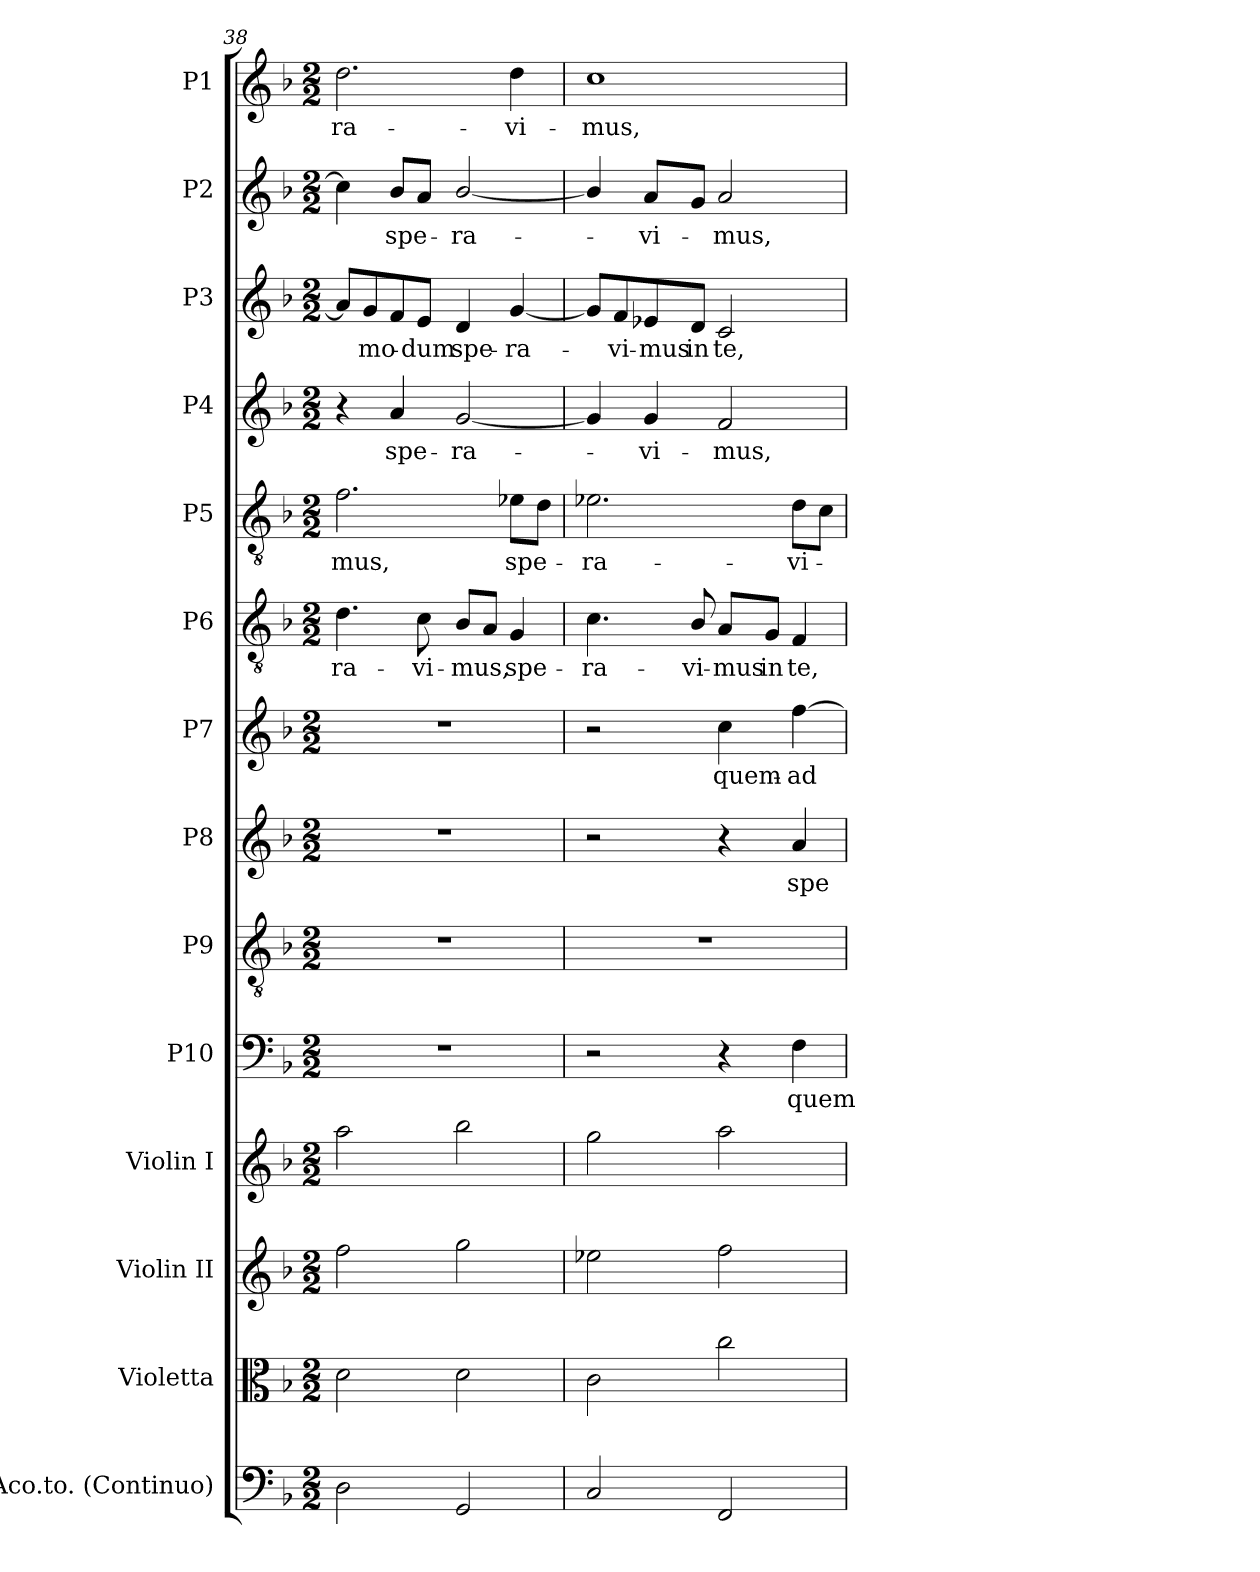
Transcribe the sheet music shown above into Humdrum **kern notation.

**kern	**kern	**kern	**kern	**kern	**text	**kern	**kern	**text	**kern	**text	**kern	**text	**kern	**text	**kern	**text	**kern	**text	**kern	**text	**kern	**text
*part14	*part13	*part12	*part11	*part10	*part10	*part9	*part8	*part8	*part7	*part7	*part6	*part6	*part5	*part5	*part4	*part4	*part3	*part3	*part2	*part2	*part1	*part1
*staff14	*staff13	*staff12	*staff11	*staff10	*staff10	*staff9	*staff8	*staff8	*staff7	*staff7	*staff6	*staff6	*staff5	*staff5	*staff4	*staff4	*staff3	*staff3	*staff2	*staff2	*staff1	*staff1
*I"Aco.to. (Continuo)	*I"Violetta	*I"Violin II	*I"Violin I	*I"P10	*	*I"P9	*I"P8	*	*I"P7	*	*I"P6	*	*I"P5	*	*I"P4	*	*I"P3	*	*I"P2	*	*I"P1	*
*I'Cont.	*I'Vla.	*I'Vln. II	*I'Vln. I	*	*	*	*	*	*	*	*	*	*	*	*	*	*	*	*	*	*	*
!!LO:PB:g=z
*clefF4	*clefC3	*clefG2	*clefG2	*clefF4	*	*clefGv2	*clefG2	*	*clefG2	*	*clefGv2	*	*clefGv2	*	*clefG2	*	*clefG2	*	*clefG2	*	*clefG2	*
*	*	*	*	*	*	*ITrd7c12	*	*	*	*	*ITrd7c12	*	*ITrd7c12	*	*	*	*	*	*	*	*	*
*k[b-]	*k[b-]	*k[b-]	*k[b-]	*k[b-]	*	*k[b-]	*k[b-]	*	*k[b-]	*	*k[b-]	*	*k[b-]	*	*k[b-]	*	*k[b-]	*	*k[b-]	*	*k[b-]	*
*F:	*F:	*F:	*F:	*F:	*	*F:	*F:	*	*F:	*	*F:	*	*F:	*	*F:	*	*F:	*	*F:	*	*F:	*
*M2/2	*M2/2	*M2/2	*M2/2	*M2/2	*	*M2/2	*M2/2	*	*M2/2	*	*M2/2	*	*M2/2	*	*M2/2	*	*M2/2	*	*M2/2	*	*M2/2	*
=38	=38	=38	=38	=38	=38	=38	=38	=38	=38	=38	=38	=38	=38	=38	=38	=38	=38	=38	=38	=38	=38	=38
!	!	!	!	!	!	!	!	!	!	!	!	!LO:LY:b:color=#000000	!	!	!	!	!	!	!	!	!	!
!	!	!	!	!	!	!	!	!	!	!	!	!	!	!LO:LY:b:color=#000000	!	!	!	!	!	!	!	!
!	!	!	!	!	!	!	!	!	!	!	!	!	!	!	!	!	!	!	!	!	!	!LO:LY:b:color=#000000
2Di\	2di\	2ffi\	2aai\	1r	.	1r	1r	.	1r	.	4.Di\	-ra-	2.Fi\	-mus,	4r	.	8ai/L]	.	4cci\]	.	2.ddi\	-ra-
!	!	!	!	!	!	!	!	!	!	!	!	!	!	!	!	!	!	!LO:LY:b:color=#000000	!	!	!	!
.	.	.	.	.	.	.	.	.	.	.	.	.	.	.	.	.	8gi/	-mo-	.	.	.	.
!	!	!	!	!	!	!	!	!	!	!	!	!	!	!	!	!LO:LY:b:color=#000000	!	!	!	!	!	!
!	!	!	!	!	!	!	!	!	!	!	!	!	!	!	!	!	!	!	!	!LO:LY:b:color=#000000	!	!
.	.	.	.	.	.	.	.	.	.	.	.	.	.	.	4ai/	spe-	8fi/	.	8b-i/L	spe-	.	.
!	!	!	!	!	!	!	!	!	!	!	!	!LO:LY:b:color=#000000	!	!	!	!	!	!	!	!	!	!
!	!	!	!	!	!	!	!	!	!	!	!	!	!	!	!	!	!	!LO:LY:b:color=#000000	!	!	!	!
.	.	.	.	.	.	.	.	.	.	.	8Ci\	-vi-	.	.	.	.	8ei/J	-dum	8ai/J	.	.	.
!	!	!	!	!	!	!	!	!	!	!	!	!LO:LY:b:color=#000000	!	!	!	!	!	!	!	!	!	!
!	!	!	!	!	!	!	!	!	!	!	!	!	!	!	!	!LO:LY:b:color=#000000	!	!	!	!	!	!
!	!	!	!	!	!	!	!	!	!	!	!	!	!	!	!	!	!	!LO:LY:b:color=#000000	!	!	!	!
!	!	!	!	!	!	!	!	!	!	!	!	!	!	!	!	!	!	!	!	!LO:LY:b:color=#000000	!	!
2GGi/	2di\	2ggi\	2bb-i\	.	.	.	.	.	.	.	8BB-i/L	-mus,	.	.	[2gi/	-ra-	4di/	spe-	[2b-i/	-ra-	.	.
.	.	.	.	.	.	.	.	.	.	.	8AAi/J	.	.	.	.	.	.	.	.	.	.	.
!	!	!	!	!	!	!	!	!	!	!	!	!LO:LY:b:color=#000000	!	!	!	!	!	!	!	!	!	!
!	!	!	!	!	!	!	!	!	!	!	!	!	!	!LO:LY:b:color=#000000	!	!	!	!	!	!	!	!
!	!	!	!	!	!	!	!	!	!	!	!	!	!	!	!	!	!	!LO:LY:b:color=#000000	!	!	!	!
!	!	!	!	!	!	!	!	!	!	!	!	!	!	!	!	!	!	!	!	!	!	!LO:LY:b:color=#000000
.	.	.	.	.	.	.	.	.	.	.	4GGi/	spe-	8E-Xi\L	spe-	.	.	[4gi/	-ra-	.	.	4ddi\	-vi-
.	.	.	.	.	.	.	.	.	.	.	.	.	8Di\J	.	.	.	.	.	.	.	.	.
=39	=39	=39	=39	=39	=39	=39	=39	=39	=39	=39	=39	=39	=39	=39	=39	=39	=39	=39	=39	=39	=39	=39
!	!	!	!	!	!	!	!	!	!	!	!	!LO:LY:b:color=#000000	!	!	!	!	!	!	!	!	!	!
!	!	!	!	!	!	!	!	!	!	!	!	!	!	!LO:LY:b:color=#000000	!	!	!	!	!	!	!	!
!	!	!	!	!	!	!	!	!	!	!	!	!	!	!	!	!	!	!	!	!	!	!LO:LY:b:color=#000000
2Ci/	2ci\	2ee-Xi\	2ggi\	2r	.	1r	2r	.	2r	.	4.Ci\	-ra-	2.E-Xi\	-ra-	4gi/]	.	8gi/L]	.	4b-i/]	.	1cci	-mus,
!	!	!	!	!	!	!	!	!	!	!	!	!	!	!	!	!	!	!LO:LY:b:color=#000000	!	!	!	!
.	.	.	.	.	.	.	.	.	.	.	.	.	.	.	.	.	8fi/	-vi-	.	.	.	.
!	!	!	!	!	!	!	!	!	!	!	!	!	!	!	!	!LO:LY:b:color=#000000	!	!	!	!	!	!
!	!	!	!	!	!	!	!	!	!	!	!	!	!	!	!	!	!	!LO:LY:b:color=#000000	!	!	!	!
!	!	!	!	!	!	!	!	!	!	!	!	!	!	!	!	!	!	!	!	!LO:LY:b:color=#000000	!	!
.	.	.	.	.	.	.	.	.	.	.	.	.	.	.	4gi/	-vi-	8e-Xi/	-mus	8ai/L	-vi-	.	.
!	!	!	!	!	!	!	!	!	!	!	!	!LO:LY:b:color=#000000	!	!	!	!	!	!	!	!	!	!
!	!	!	!	!	!	!	!	!	!	!	!	!	!	!	!	!	!	!LO:LY:b:color=#000000	!	!	!	!
.	.	.	.	.	.	.	.	.	.	.	8BB-i/	-vi-	.	.	.	.	8di/J	in	8gi/J	.	.	.
!	!	!	!	!	!	!	!	!	!	!LO:LY:b:color=#000000	!	!	!	!	!	!	!	!	!	!	!	!
!	!	!	!	!	!	!	!	!	!	!	!	!LO:LY:b:color=#000000	!	!	!	!	!	!	!	!	!	!
!	!	!	!	!	!	!	!	!	!	!	!	!	!	!	!	!LO:LY:b:color=#000000	!	!	!	!	!	!
!	!	!	!	!	!	!	!	!	!	!	!	!	!	!	!	!	!	!LO:LY:b:color=#000000	!	!	!	!
!	!	!	!	!	!	!	!	!	!	!	!	!	!	!	!	!	!	!	!	!LO:LY:b:color=#000000	!	!
2FFi/	2cci\	2ffi\	2aai\	4r	.	.	4r	.	4cci\	quem-	8AAi/L	-mus	.	.	2fi/	-mus,	2ci/	te,	2ai/	-mus,	.	.
!	!	!	!	!	!	!	!	!	!	!	!	!LO:LY:b:color=#000000	!	!	!	!	!	!	!	!	!	!
.	.	.	.	.	.	.	.	.	.	.	8GGi/J	in	.	.	.	.	.	.	.	.	.	.
!	!	!	!	!	!LO:LY:b:color=#000000	!	!	!	!	!	!	!	!	!	!	!	!	!	!	!	!	!
!	!	!	!	!	!	!	!	!LO:LY:b:color=#000000	!	!	!	!	!	!	!	!	!	!	!	!	!	!
!	!	!	!	!	!	!	!	!	!	!LO:LY:b:color=#000000	!	!	!	!	!	!	!	!	!	!	!	!
!	!	!	!	!	!	!	!	!	!	!	!	!LO:LY:b:color=#000000	!	!	!	!	!	!	!	!	!	!
!	!	!	!	!	!	!	!	!	!	!	!	!	!	!LO:LY:b:color=#000000	!	!	!	!	!	!	!	!
.	.	.	.	4Fi\	quem-	.	4ai/	spe-	[4ffi\	-ad-	4FFi/	te,	8Di\L	-vi-	.	.	.	.	.	.	.	.
.	.	.	.	.	.	.	.	.	.	.	.	.	8Ci\J	.	.	.	.	.	.	.	.	.
=	=	=	=	=	=	=	=	=	=	=	=	=	=	=	=	=	=	=	=	=	=	=
*-	*-	*-	*-	*-	*-	*-	*-	*-	*-	*-	*-	*-	*-	*-	*-	*-	*-	*-	*-	*-	*-	*-
